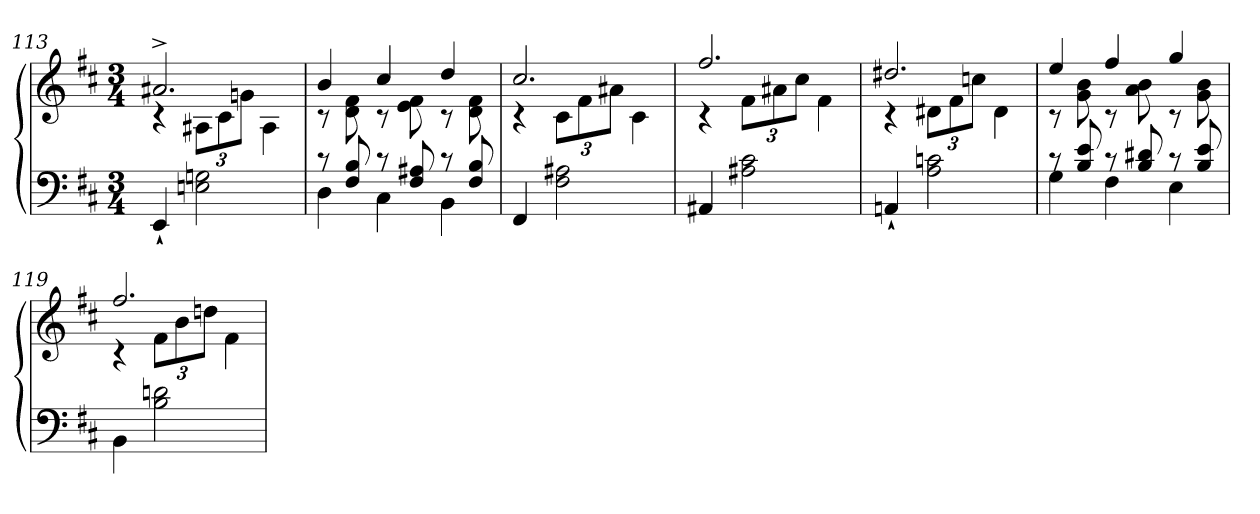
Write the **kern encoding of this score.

**kern	**kern
*part1	*part1
*staff2	*staff1
*clefF4	*clefG2
*k[f#c#]	*k[f#c#]
*D:	*D:
*M3/4	*M3/4
=113	=113
*	*^
4EE`</	2.a#X^>/	4rc
*	*	*Xbrackettup
2Eni\ 2Gni\	.	12A#X\L
.	.	12c#\
.	.	12gni\J
.	.	4A#\
=114	=114	=114
*^	*	*
8rc	4D\	4b/	8rc
8F#/ 8B/	.	.	8d\ 8f#\
8rc	4C#\	4cc#/	8rc
8F#/ 8A#X/	.	.	8e\ 8f#\
8rc	4BB\	4dd/	8rc
8F#/ 8B/	.	.	8d\ 8f#\
*v	*v	*	*
=115	=115	=115
4FF#/	2.cc#/	4rc
2F#\ 2A#X\	.	12c#\L
.	.	12f#\
.	.	12a#X\J
.	.	4c#\
!!LO:LB:g=z	!!
=116	=116	=116
4AA#X/	2.ff#/	4rc
2A#X\ 2c#\	.	12f#\L
.	.	12a#X\
.	.	12cc#\J
.	.	4f#\
!!LO:LB:g=z	!!
=117	=117	=117
4AAni`</	2.dd#X/	4rc
2A\ 2cn\	.	12d#X\L
.	.	12f#\
.	.	12ccn\J
.	.	4d#\
=118	=118	=118
*^	*	*
8rc	4G\	4ee/	8rc
8B/ 8e/	.	.	8g\ 8b\
8rc	4F#\	4ff#/	8rc
8B/ 8d#X/	.	.	8a\ 8b\
8rc	4E\	4gg/	8rc
8B/ 8e/	.	.	8g\ 8b\
*v	*v	*	*
=119	=119	=119
4BB\	2.ff#/	4rc
2B\ 2dni\	.	12f#\L
.	.	12b\
.	.	12ddni\J
.	.	4f#\
*	*v	*v
=	=
*-	*-
